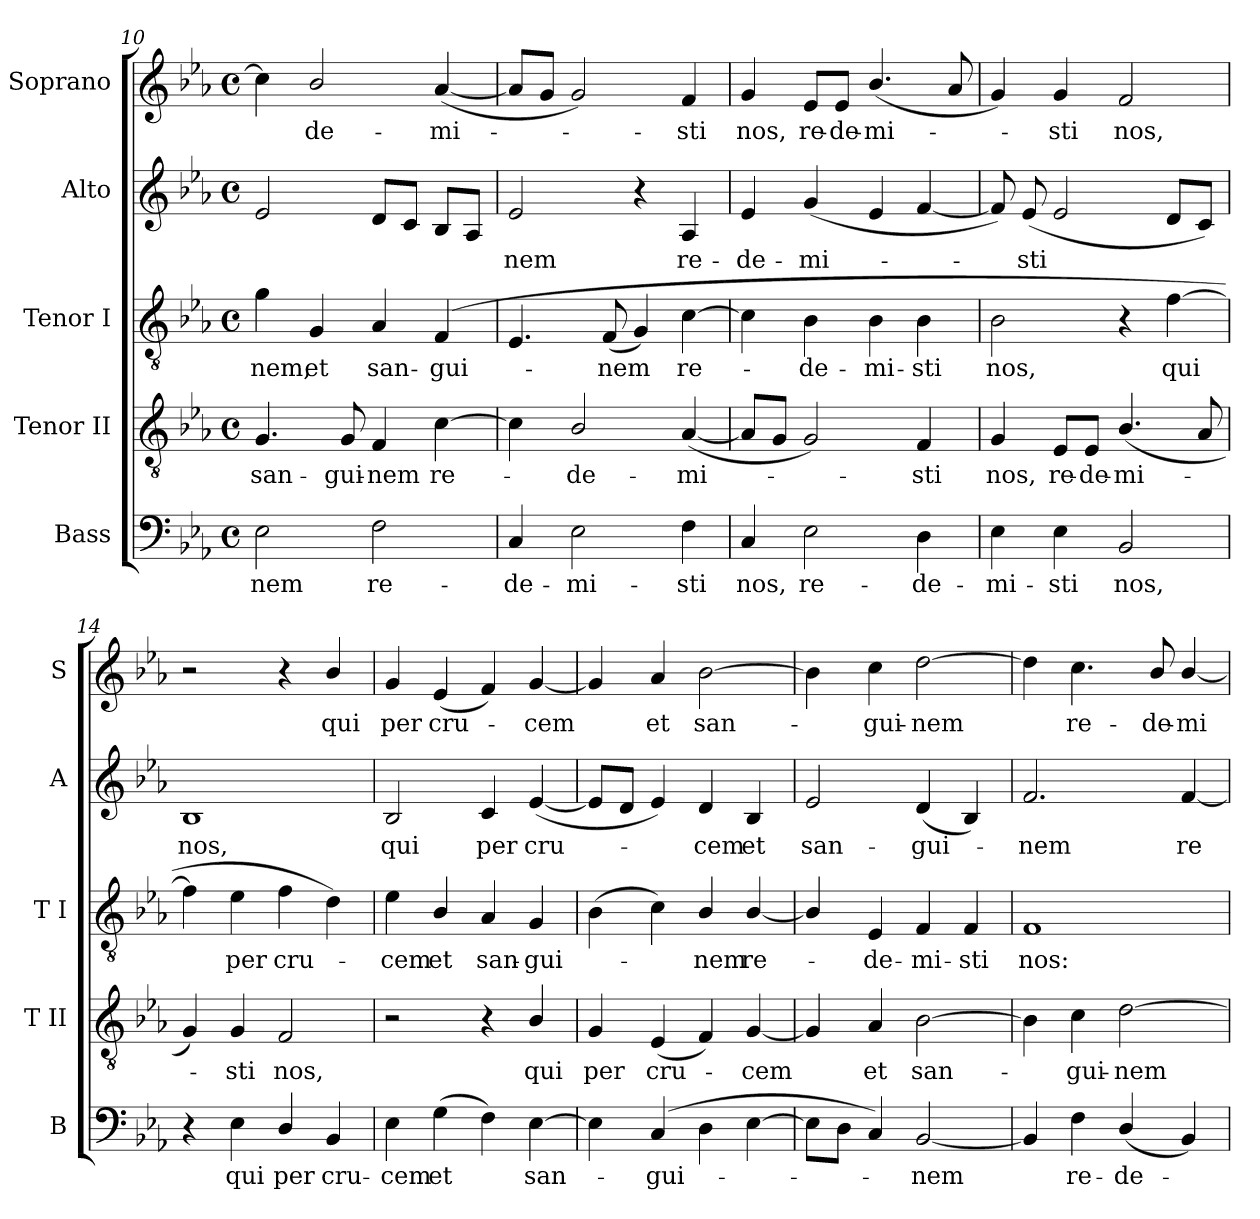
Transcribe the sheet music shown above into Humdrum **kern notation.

**kern	**text	**kern	**text	**kern	**text	**kern	**text	**kern	**text
*part5	*part5	*part4	*part4	*part3	*part3	*part2	*part2	*part1	*part1
*staff5	*staff5	*staff4	*staff4	*staff3	*staff3	*staff2	*staff2	*staff1	*staff1
*I"Bass	*	*I"Tenor II	*	*I"Tenor I	*	*I"Alto	*	*I"Soprano	*
*I'B	*	*I'T II	*	*I'T I	*	*I'A	*	*I'S	*
*clefF4	*	*clefGv2	*	*clefGv2	*	*clefG2	*	*clefG2	*
*k[b-e-a-]	*	*k[b-e-a-]	*	*k[b-e-a-]	*	*k[b-e-a-]	*	*k[b-e-a-]	*
*E-:	*	*E-:	*	*E-:	*	*E-:	*	*E-:	*
*M4/4	*	*M4/4	*	*M4/4	*	*M4/4	*	*M4/4	*
*met(c)	*	*met(c)	*	*met(c)	*	*met(c)	*	*met(c)	*
=10	=10	=10	=10	=10	=10	=10	=10	=10	=10
!	!LO:LY:b	!	!LO:LY:b	!	!LO:LY:b	!	!	!	!
2E-\	-nem	4.G/	san-	4g\	-nem,	2e-/	.	4cc\]	.
!	!	!	!	!	!LO:LY:b	!	!	!	!LO:LY:b
.	.	.	.	4G/	et	.	.	2b-/	de-
!	!	!	!LO:LY:b	!	!	!	!	!	!
.	.	8G/	-gui-	.	.	.	.	.	.
!	!LO:LY:b	!	!LO:LY:b	!	!LO:LY:b	!	!	!	!
2F\	re-	4F/	-nem	4A-/	san-	8d/L	.	.	.
.	.	.	.	.	.	8c/J	.	.	.
!	!	!	!LO:LY:b	!	!LO:LY:b	!	!	!	!LO:LY:b
.	.	[4c\	re-	(<4F/	-gui-	8B-/L	.	(<[4a-/	-mi-
.	.	.	.	.	.	8A-/J	.	.	.
!!LO:PB:g=z
=11	=11	=11	=11	=11	=11	=11	=11	=11	=11
!	!LO:LY:b	!	!	!	!	!	!LO:LY:b	!	!
4C/	-de-	4c\]	.	4.E-/	.	2e-/	nem	8a-/L]	.
.	.	.	.	.	.	.	.	8g/J	.
!	!LO:LY:b	!	!LO:LY:b	!	!	!	!	!	!
2E-\	-mi-	2B-/	de-	.	.	.	.	2g/)	.
!	!	!	!	!	!LO:LY:b	!	!	!	!
.	.	.	.	(<8F/	nem	.	.	.	.
.	.	.	.	4G/)	.	4r	.	.	.
!	!LO:LY:b	!	!LO:LY:b	!	!LO:LY:b	!	!LO:LY:b	!	!LO:LY:b
4F\	-sti	(<[4A-/	-mi-	[4c\	re-	4A-/	re-	4f/	sti
=12	=12	=12	=12	=12	=12	=12	=12	=12	=12
!	!LO:LY:b	!	!	!	!	!	!LO:LY:b	!	!LO:LY:b
4C/	nos,	8A-/L]	.	4c\]	.	4e-/	-de-	4g/	nos,
.	.	8G/J	.	.	.	.	.	.	.
!	!LO:LY:b	!	!	!	!LO:LY:b	!	!LO:LY:b	!	!LO:LY:b
2E-\	re-	2G/)	.	4B-\	de-	(<4g/	-mi-	8e-/L	re-
!	!	!	!	!	!	!	!	!	!LO:LY:b
.	.	.	.	.	.	.	.	8e-/J	-de-
!	!	!	!	!	!LO:LY:b	!	!	!	!LO:LY:b
.	.	.	.	4B-\	-mi-	4e-/	.	(<4.b-/	-mi-
!	!LO:LY:b	!	!LO:LY:b	!	!LO:LY:b	!	!	!	!
4D\	-de-	4F/	sti	4B-\	-sti	[4f/	.	.	.
.	.	.	.	.	.	.	.	8a-/	.
=13	=13	=13	=13	=13	=13	=13	=13	=13	=13
!	!LO:LY:b	!	!LO:LY:b	!	!LO:LY:b	!	!	!	!
4E-\	-mi-	4G/	nos,	2B-\	nos,	8f/])	.	4g/)	.
!	!	!	!	!	!	!	!LO:LY:b	!	!
.	.	.	.	.	.	(<8e-/	sti	.	.
!	!LO:LY:b	!	!LO:LY:b	!	!	!	!	!	!LO:LY:b
4E-\	-sti	8E-/L	re-	.	.	2e-/	.	4g/	sti
!	!	!	!LO:LY:b	!	!	!	!	!	!
.	.	8E-/J	-de-	.	.	.	.	.	.
!	!LO:LY:b	!	!LO:LY:b	!	!	!	!	!	!LO:LY:b
2BB-/	nos,	(<4.B-/	-mi-	4r	.	.	.	2f/	nos,
!	!	!	!	!	!LO:LY:b	!	!	!	!
.	.	.	.	[4f\	qui	8d/L	.	.	.
.	.	8A-/	.	.	.	8c/J)	.	.	.
=14	=14	=14	=14	=14	=14	=14	=14	=14	=14
!	!	!	!	!	!	!	!LO:LY:b	!	!
4r	.	4G/)	.	4f\]	.	1B-	nos,	2r	.
!	!LO:LY:b	!	!LO:LY:b	!	!LO:LY:b	!	!	!	!
4E-\	qui	4G/	sti	4e-\	per	.	.	.	.
!	!LO:LY:b	!	!LO:LY:b	!	!LO:LY:b	!	!	!	!
4D/	per	2F/	nos,	4f\	cru-	.	.	4r	.
!	!LO:LY:b	!	!	!	!	!	!	!	!LO:LY:b
4BB-/	cru-	.	.	4d\)	.	.	.	4b-/	qui
=15	=15	=15	=15	=15	=15	=15	=15	=15	=15
!	!LO:LY:b	!	!	!	!LO:LY:b	!	!LO:LY:b	!	!LO:LY:b
4E-\	-cem	2r	.	4e-\	cem	2B-/	qui	4g/	per
!	!LO:LY:b	!	!	!	!LO:LY:b	!	!	!	!LO:LY:b
(>4G\	et	.	.	4B-/	et	.	.	(<4e-/	cru-
!	!	!	!	!	!LO:LY:b	!	!LO:LY:b	!	!
4F\)	.	4r	.	4A-/	san-	4c/	per	4f/)	.
!	!LO:LY:b	!	!LO:LY:b	!	!LO:LY:b	!	!LO:LY:b	!	!LO:LY:b
[4E-\	san-	4B-/	qui	4G/	-gui-	(<[4e-/	cru-	[4g/	cem
!!LO:LB:g=z
=16	=16	=16	=16	=16	=16	=16	=16	=16	=16
!	!	!	!LO:LY:b	!	!	!	!	!	!
4E-\]	.	4G/	per	(>4B-\	.	8e-/L]	.	4g/]	.
.	.	.	.	.	.	8d/J	.	.	.
!	!LO:LY:b	!	!LO:LY:b	!	!	!	!	!	!LO:LY:b
(>4C/	gui-	(<4E-/	cru-	4c\)	.	4e-/)	.	4a-/	et
!	!	!	!	!	!LO:LY:b	!	!LO:LY:b	!	!LO:LY:b
4D\	.	4F/)	.	4B-/	nem	4d/	cem	[2b-\	san-
!	!	!	!LO:LY:b	!	!LO:LY:b	!	!LO:LY:b	!	!
[4E-\	.	[4G/	cem	[4B-/	re-	4B-/	et	.	.
=17	=17	=17	=17	=17	=17	=17	=17	=17	=17
!	!	!	!	!	!	!	!LO:LY:b	!	!
8E-\L]	.	4G/]	.	4B-/]	.	2e-/	san-	4b-\]	.
8D\J	.	.	.	.	.	.	.	.	.
!	!	!	!LO:LY:b	!	!LO:LY:b	!	!	!	!LO:LY:b
4C/)	.	4A-/	et	4E-/	de-	.	.	4cc\	gui-
!	!LO:LY:b	!	!LO:LY:b	!	!LO:LY:b	!	!LO:LY:b	!	!LO:LY:b
[2BB-/	nem	[2B-\	san-	4F/	-mi-	(<4d/	-gui-	[2dd\	-nem
!	!	!	!	!	!LO:LY:b	!	!	!	!
.	.	.	.	4F/	-sti	4B-/)	.	.	.
=18	=18	=18	=18	=18	=18	=18	=18	=18	=18
!	!	!	!	!	!LO:LY:b	!	!LO:LY:b	!	!
4BB-/]	.	4B-\]	.	1F	nos:	2.f/	nem	4dd\]	.
!	!LO:LY:b	!	!LO:LY:b	!	!	!	!	!	!LO:LY:b
4F\	re-	4c\	gui-	.	.	.	.	4.cc\	re-
!	!LO:LY:b	!	!LO:LY:b	!	!	!	!	!	!
(<4D/	-de-	[2d\	-nem	.	.	.	.	.	.
!	!	!	!	!	!	!	!	!	!LO:LY:b
.	.	.	.	.	.	.	.	8b-/	-de-
!	!	!	!	!	!	!	!LO:LY:b	!	!LO:LY:b
4BB-/)	.	.	.	.	.	[4f/	re-	[4b-/	-mi-
=	=	=	=	=	=	=	=	=	=
*-	*-	*-	*-	*-	*-	*-	*-	*-	*-
